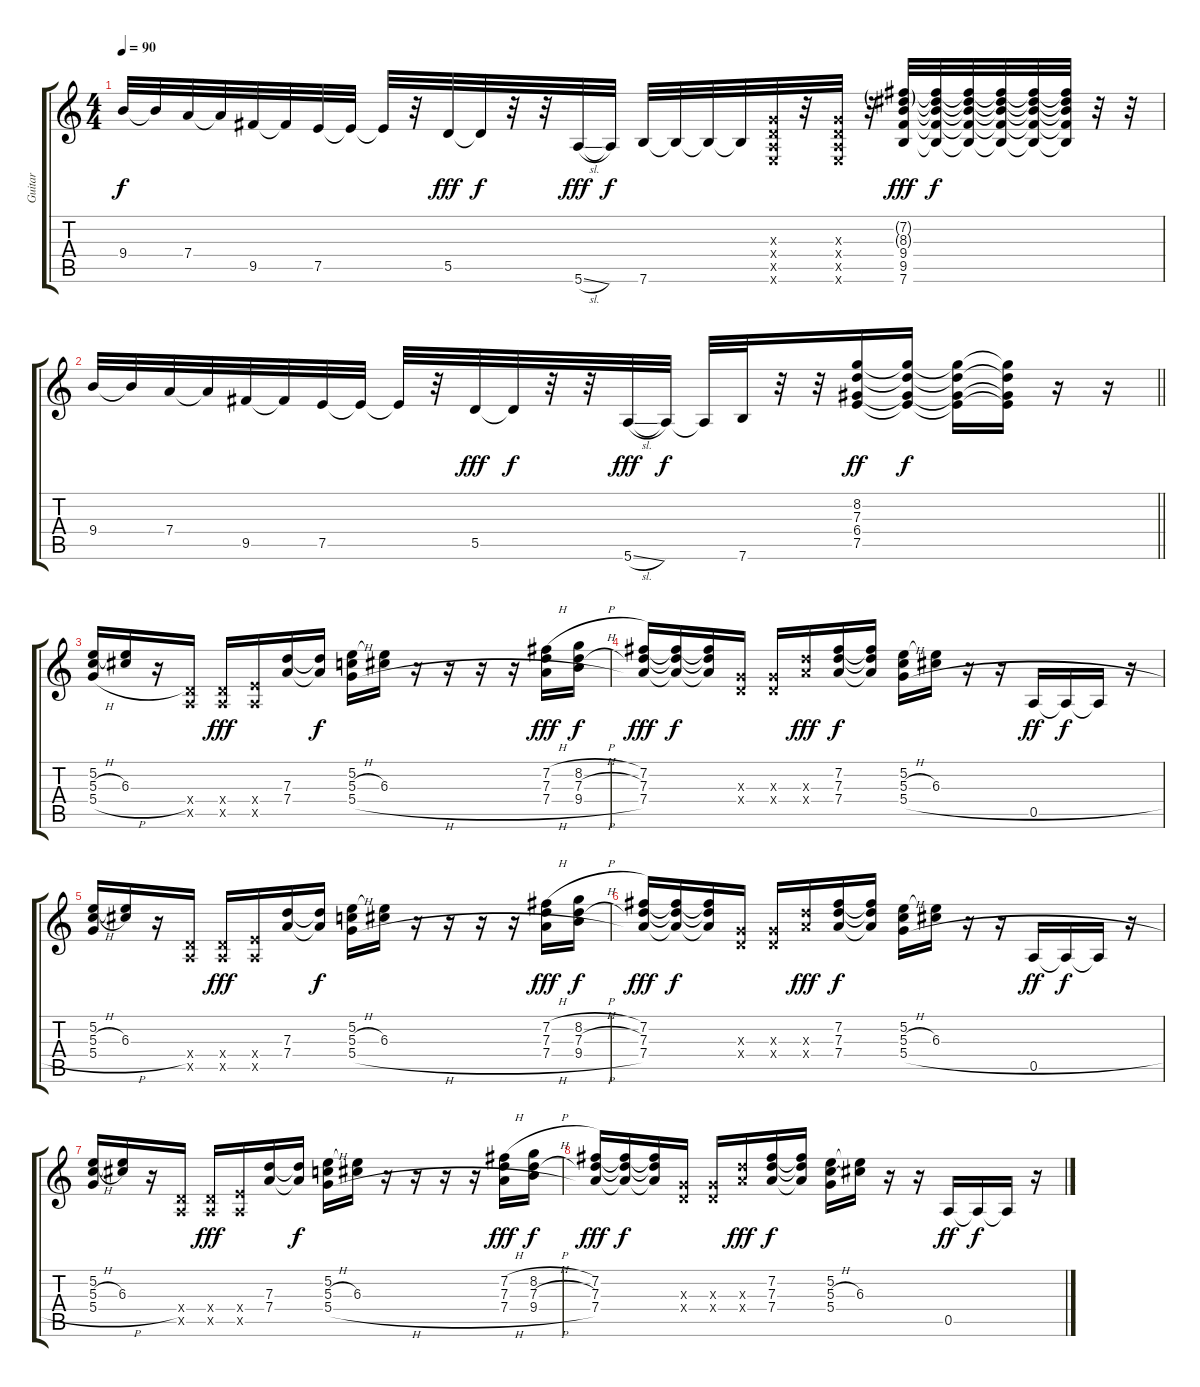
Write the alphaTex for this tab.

\track ("Guitar" "Guitar") {instrument distortionguitar}
\staff {score tabs}
\tuning (E4 B3 G3 D3 A2 E2) {hide}
\ts (4 4)
\tempo 90
\clef g2
\ks c
9.4.32{dy f} 9.4{t}.32 7.4.32 7.4{t}.32 9.5.32 9.5{t}.32 7.5.32 7.5{t}.32 7.5{t}.32 r.32 5.5.32{dy fff} 5.5{t}.32{dy f} r.32 r.32 5.6{sl}.32{dy fff} 5.6{t}.32{dy f} 7.6.32 7.6{t}.32 7.6{t}.32 7.6{t}.32 (0.3{x} 0.4{x} 0.5{x} 0.6{x}).32 r.32 (0.3{x} 0.4{x} 0.5{x} 0.6{x}).32 r.32 (7.2{g} 8.3{g} 9.4 9.5 7.6).32{dy fff} (7.2{t} 8.3{t} 9.4{t} 9.5{t} 7.6{t}).32{dy f} (7.2{t} 8.3{t} 9.4{t} 9.5{t} 7.6{t}).32 (7.2{t} 8.3{t} 9.4{t} 9.5{t} 7.6{t}).32 (7.2{t} 8.3{t} 9.4{t} 9.5{t} 7.6{t}).32 (7.2{t} 8.3{t} 9.4{t} 9.5{t} 7.6{t}).32 r.32 r.32 |
\barLineRight lightlight
9.4.32 9.4{t}.32 7.4.32 7.4{t}.32 9.5.32 9.5{t}.32 7.5.32 7.5{t}.32 7.5{t}.32 r.32 5.5.32{dy fff} 5.5{t}.32{dy f} r.32 r.32 5.6{sl}.32{dy fff} 5.6{t}.32{dy f} 5.6{t}.32 7.6.32 r.32 r.32 (8.2 7.3 6.4 7.5).16{dy ff} (8.2{t} 7.3{t} 6.4{t} 7.5{t}).16{dy f} (8.2{t} 7.3{t} 6.4{t} 7.5{t}).16 (8.2{t} 7.3{t} 6.4{t} 7.5{t}).16 r.16 r.16 |
(5.2 5.3{h} 5.4{h}).16 (5.2{t} 6.3).16 r.16 (0.4{x} 0.5{x}).16 (0.4{x} 0.5{x}).16{dy fff} (2.4{x} 0.5{x}).16 (7.3 7.4).16 (7.3{t} 7.4{t}).16{dy f} (5.2 5.3{h} 5.4{h}).16 (5.2{t} 6.3).16 r.16 r.16 r.16 r.16 (7.2{h} 7.3 7.4{h}).16{dy fff} (8.2{h} 7.3{h} 9.4{h}).16{dy f} |
(7.2 7.3 7.4).16{dy fff} (7.2{t} 7.3{t} 7.4{t}).16{dy f} (7.2{t} 7.3{t} 7.4{t}).16 (0.3{x} 0.4{x}).16 (0.3{x} 0.4{x}).16 (7.3{x} 7.4{x}).16{dy fff} (7.2 7.3 7.4).16{dy f} (7.2{t} 7.3{t} 7.4{t}).16 (5.2 5.3{h} 5.4{h}).16 (5.2{t} 6.3).16 r.16 r.16 0.5.16{dy ff} 0.5{t}.16{dy f} 0.5{t}.16 r.16 |
(5.2 5.3{h} 5.4{h}).16 (5.2{t} 6.3).16 r.16 (0.4{x} 0.5{x}).16 (0.4{x} 0.5{x}).16{dy fff} (2.4{x} 0.5{x}).16 (7.3 7.4).16 (7.3{t} 7.4{t}).16{dy f} (5.2 5.3{h} 5.4{h}).16 (5.2{t} 6.3).16 r.16 r.16 r.16 r.16 (7.2{h} 7.3 7.4{h}).16{dy fff} (8.2{h} 7.3{h} 9.4{h}).16{dy f} |
(7.2 7.3 7.4).16{dy fff} (7.2{t} 7.3{t} 7.4{t}).16{dy f} (7.2{t} 7.3{t} 7.4{t}).16 (0.3{x} 0.4{x}).16 (0.3{x} 0.4{x}).16 (7.3{x} 7.4{x}).16{dy fff} (7.2 7.3 7.4).16{dy f} (7.2{t} 7.3{t} 7.4{t}).16 (5.2 5.3{h} 5.4{h}).16 (5.2{t} 6.3).16 r.16 r.16 0.5.16{dy ff} 0.5{t}.16{dy f} 0.5{t}.16 r.16 |
(5.2 5.3{h} 5.4{h}).16 (5.2{t} 6.3).16 r.16 (0.4{x} 0.5{x}).16 (0.4{x} 0.5{x}).16{dy fff} (2.4{x} 0.5{x}).16 (7.3 7.4).16 (7.3{t} 7.4{t}).16{dy f} (5.2 5.3{h} 5.4{h}).16 (5.2{t} 6.3).16 r.16 r.16 r.16 r.16 (7.2{h} 7.3 7.4{h}).16{dy fff} (8.2{h} 7.3{h} 9.4{h}).16{dy f} |
(7.2 7.3 7.4).16{dy fff} (7.2{t} 7.3{t} 7.4{t}).16{dy f} (7.2{t} 7.3{t} 7.4{t}).16 (0.3{x} 0.4{x}).16 (0.3{x} 0.4{x}).16 (7.3{x} 7.4{x}).16{dy fff} (7.2 7.3 7.4).16{dy f} (7.2{t} 7.3{t} 7.4{t}).16 (5.2 5.3{h} 5.4{h}).16 (5.2{t} 6.3).16 r.16 r.16 0.5.16{dy ff} 0.5{t}.16{dy f} 0.5{t}.16 r.16
